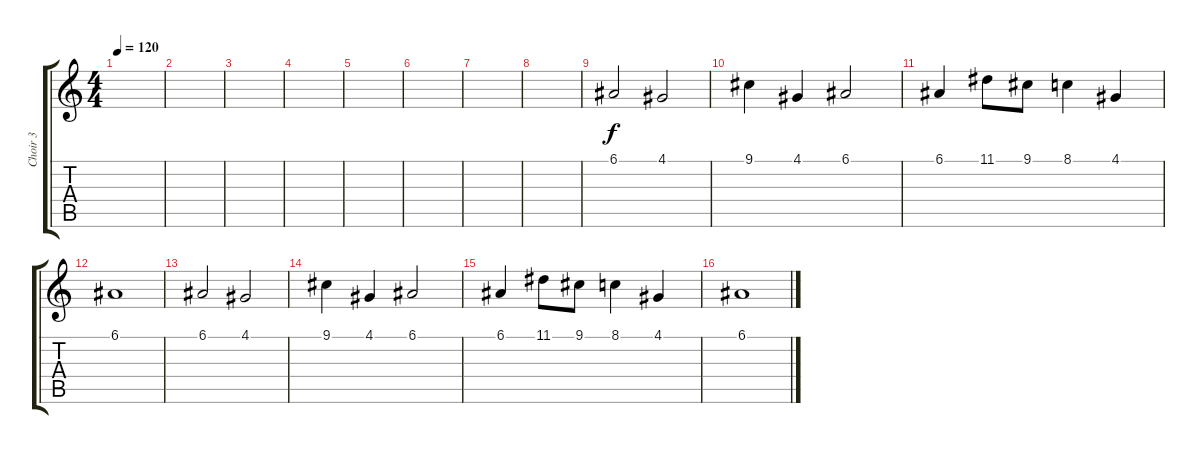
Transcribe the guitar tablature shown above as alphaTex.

\track ("Choir 3" "Choir 3") {instrument choiraahs}
\staff {score tabs}
\tuning (E4 B3 G3 D3 A2 E2) {hide}
\ts (4 4)
\tempo 120
\clef g2
\ks c
|
|
|
|
|
|
|
|
6.1.2 4.1.2 |
9.1.4 4.1.4 6.1.2 |
6.1.4 11.1.8 9.1.8 8.1.4 4.1.4 |
6.1.1 |
6.1.2 4.1.2 |
9.1.4 4.1.4 6.1.2 |
6.1.4 11.1.8 9.1.8 8.1.4 4.1.4 |
6.1.1
